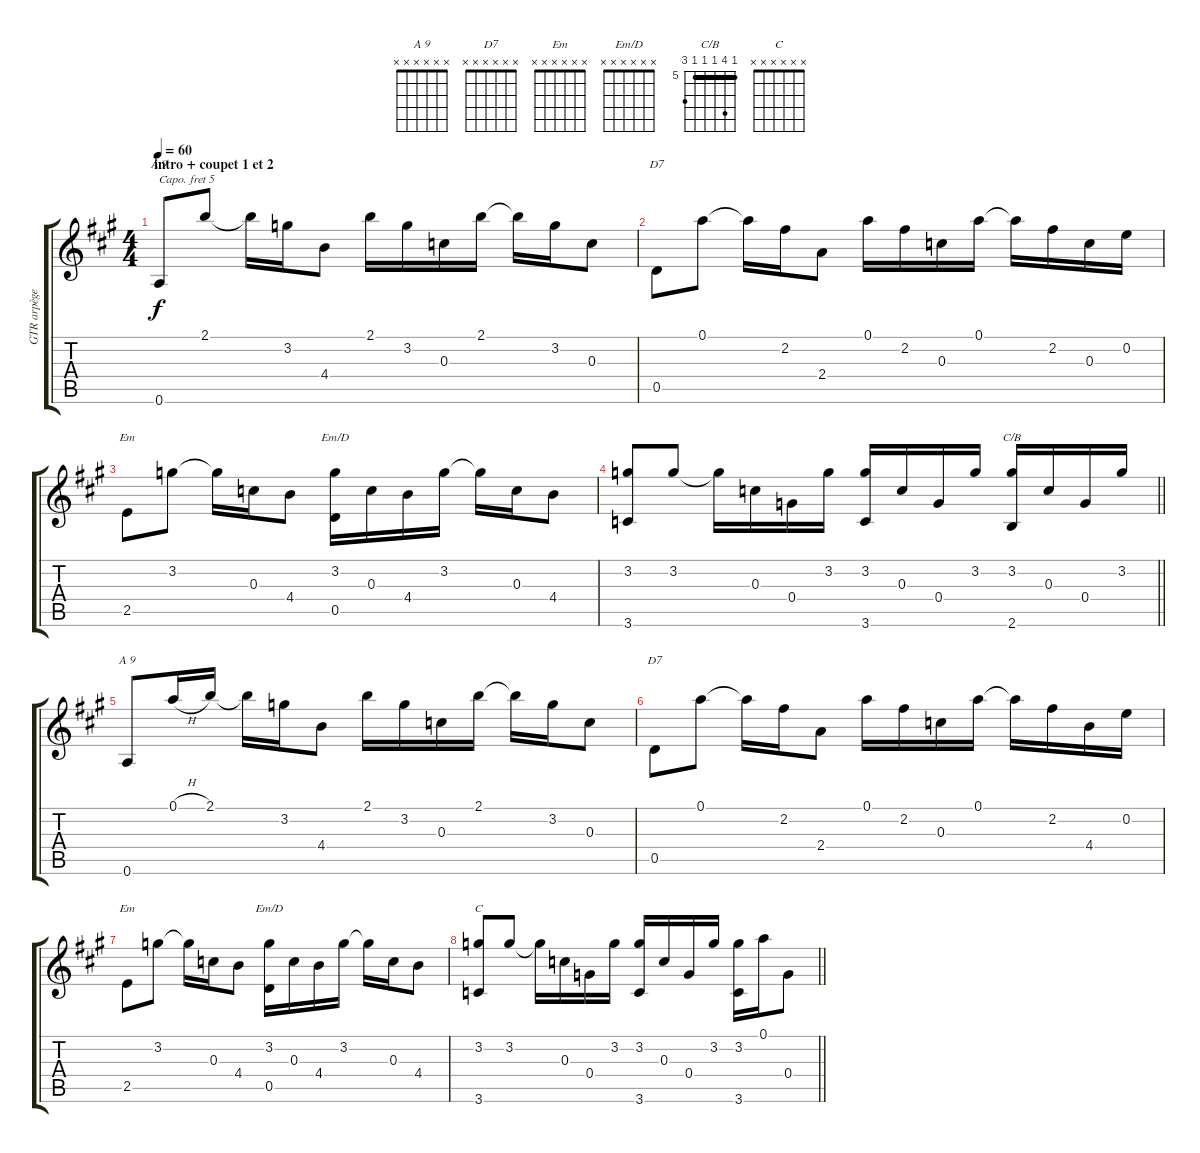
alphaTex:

\track ("GTR arpèges" "GTR arpège") {instrument acousticguitarnylon}
\staff {score tabs}
\capo 5
\tuning (E4 B3 G3 D3 A2 E2) {hide}
\chord ("A 9" 7 8 5 9 5 5) {firstfret 5 barre 5}
\chord ("D7" 5 7 5 7 5 5) {firstfret 5 barre 5}
\chord ("Em" x 8 5 9 7 5) {firstfret 5 barre 5}
\chord ("Em/D" 5 8 5 9 5 5) {firstfret 5 barre 5}
\chord ("C/B" 5 8 5 5 5 7) {firstfret 5 barre 5}
\chord ("A 9" x x x x x x)
\chord ("D7" x x x x x x)
\chord ("Em" x x x x x x)
\chord ("Em/D" x x x x x x)
\chord ("C" x x x x x x)
\ts (4 4)
\section ("" "intro + coupet 1 et 2")
\tempo 60
\clef g2
\ks a
0.6.8{ch "A 9" dy f instrument acousticguitarnylon} 2.1.8 2.1{t}.16 3.2.16 4.4.8 2.1.16 3.2.16 0.3.16 2.1.16 2.1{t}.16 3.2.16 0.3.8 |
0.5.8{ch "D7"} 0.1.8 0.1{t}.16 2.2.16 2.4.8 0.1.16 2.2.16 0.3.16 0.1.16 0.1{t}.16 2.2.16 0.3.16 0.2.16 |
2.5.8{ch "Em"} 3.2.8 3.2{t}.16 0.3.16 4.4.8 (3.2 0.5).16{ch "Em/D"} 0.3.16 4.4.16 3.2.16 3.2{t}.16 0.3.16 4.4.8 |
\barLineRight lightlight
(3.2 3.6).8 3.2.8 3.2{t}.16 0.3.16 0.4.16 3.2.16 (3.2 3.6).16 0.3.16 0.4.16 3.2.16 (3.2 2.6).16{ch "C/B"} 0.3.16 0.4.16 3.2.16 |
0.6.8{ch "A 9"} 0.1{h}.16 2.1.16 2.1{t}.16 3.2.16 4.4.8 2.1.16 3.2.16 0.3.16 2.1.16 2.1{t}.16 3.2.16 0.3.8 |
0.5.8{ch "D7"} 0.1.8 0.1{t}.16 2.2.16 2.4.8 0.1.16 2.2.16 0.3.16 0.1.16 0.1{t}.16 2.2.16 4.4.16 0.2.16 |
2.5.8{ch "Em"} 3.2.8 3.2{t}.16 0.3.16 4.4.8 (3.2 0.5).16{ch "Em/D"} 0.3.16 4.4.16 3.2.16 3.2{t}.16 0.3.16 4.4.8 |
\barLineRight lightlight
(3.2 3.6).8{ch "C"} 3.2.8 3.2{t}.16 0.3.16 0.4.16 3.2.16 (3.2 3.6).16 0.3.16 0.4.16 3.2.16 (3.2 3.6).16 0.1.16 0.4.8
